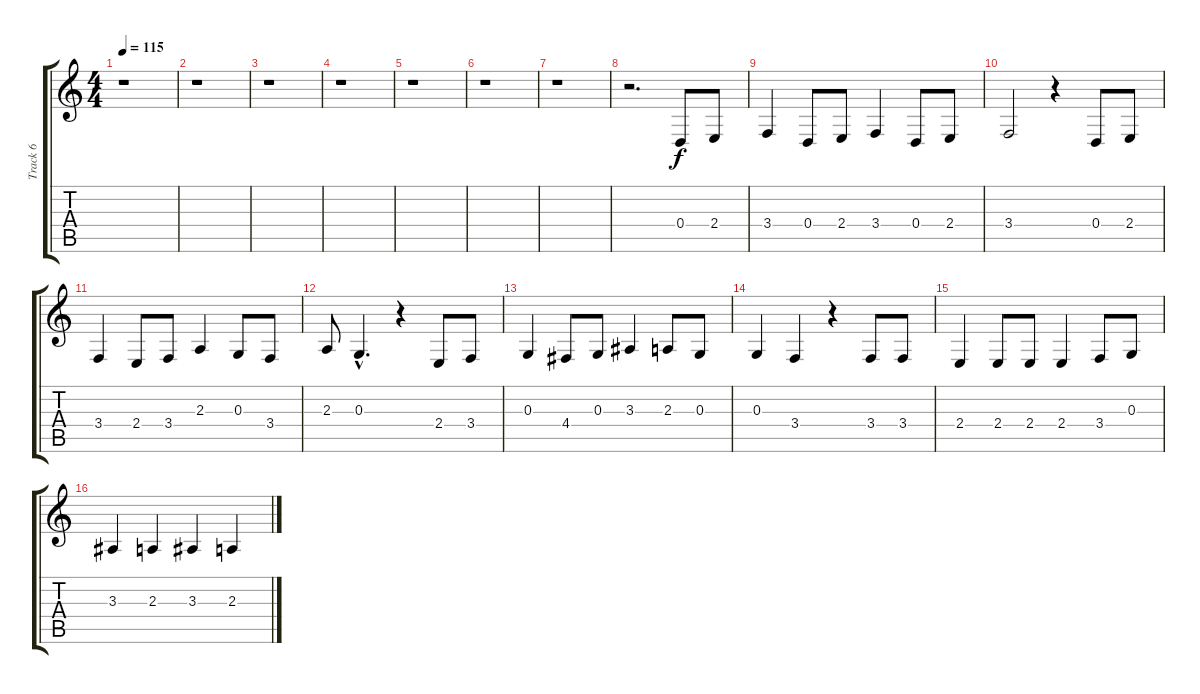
\track ("Track 6" "Track 6") {instrument tangoaccordion}
\staff {score tabs}
\tuning (E4 B3 G3 D3 A2 E2) {hide}
\ts (4 4)
\tempo 115
\clef g2
\ks c
r.1{dy f instrument tangoaccordion} |
r.1 |
r.1 |
r.1 |
r.1 |
r.1 |
r.1 |
r.2{d} 0.4.8 2.4.8 |
3.4.4 0.4.8 2.4.8 3.4.4 0.4.8 2.4.8 |
3.4.2 r.4 0.4.8 2.4.8 |
3.4.4 2.4.8 3.4.8 2.3.4 0.3.8 3.4.8 |
2.3.8 0.3{hac}.4{d} r.4 2.4.8 3.4.8 |
0.3.4 4.4.8 0.3.8 3.3.4 2.3.8 0.3.8 |
0.3.4 3.4.4 r.4 3.4.8 3.4.8 |
2.4.4 2.4.8 2.4.8 2.4.4 3.4.8 0.3.8 |
3.3.4 2.3.4 3.3.4 2.3.4
